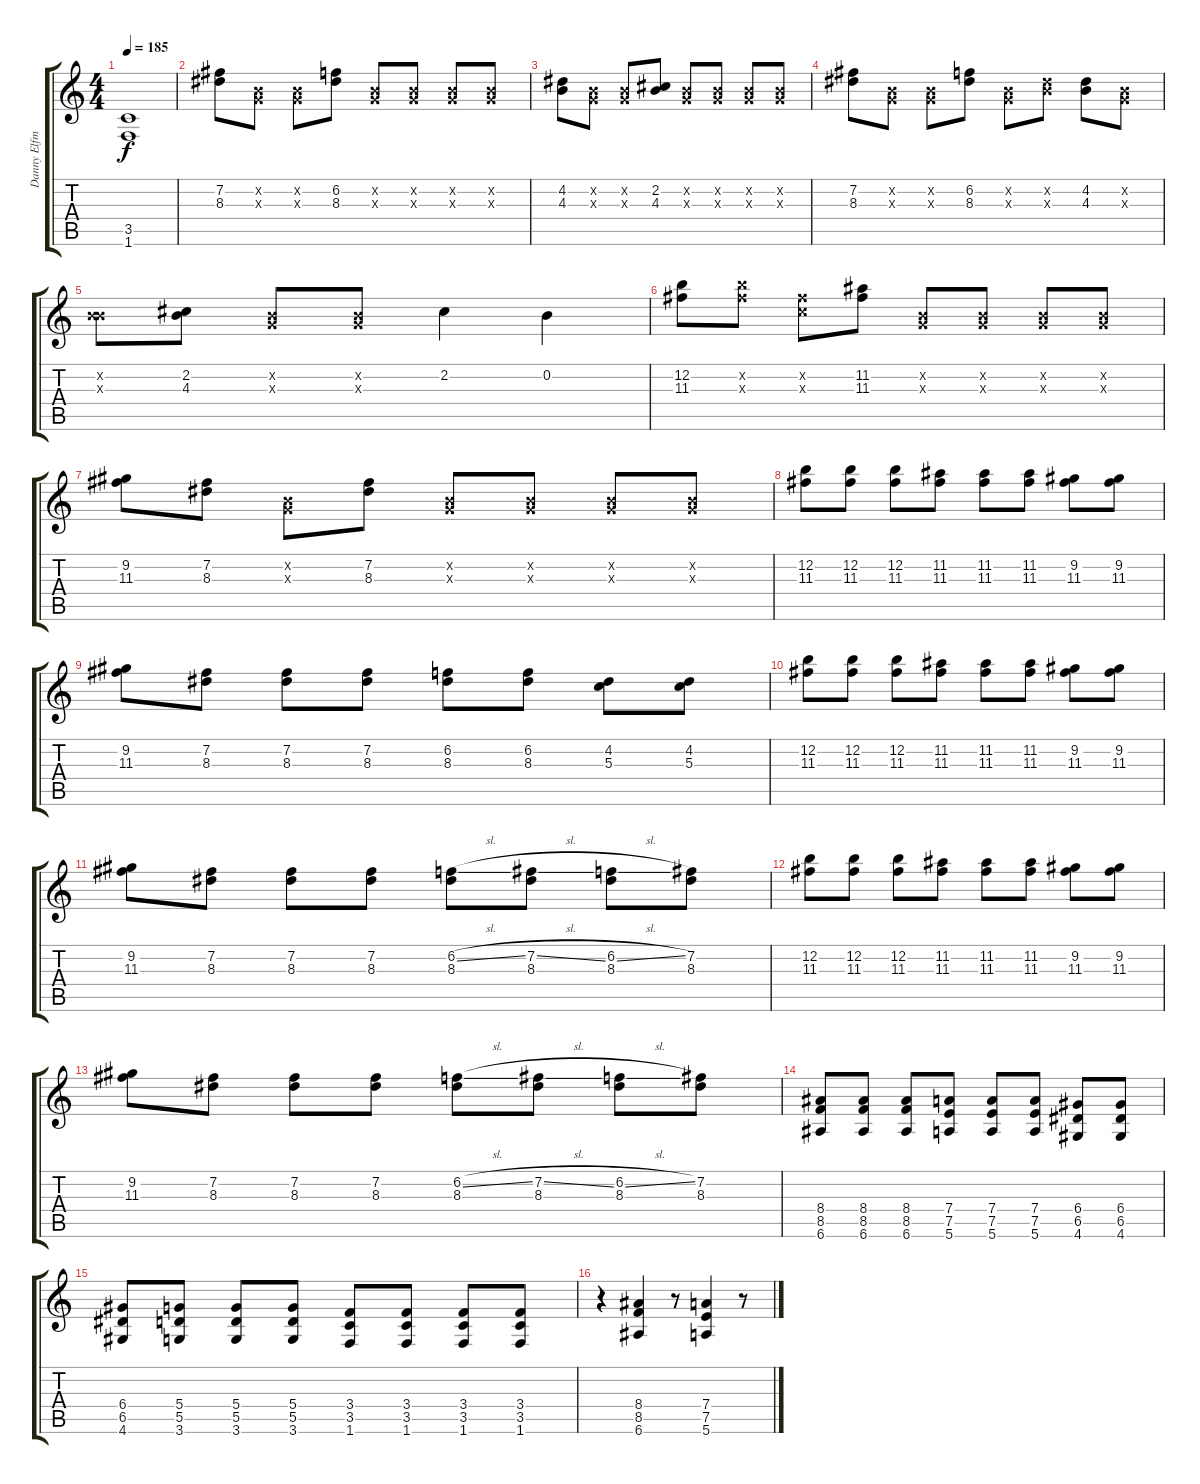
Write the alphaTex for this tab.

\track ("Danny Elfman" "Danny Elfm") {instrument distortionguitar}
\staff {score tabs}
\tuning (E4 B3 G3 D3 A2 E2) {hide}
\ts (4 4)
\tempo 185
\clef g2
\ks c
(3.5 1.6).1{dy f} |
(7.2 8.3).8 (0.2{x} 0.3{x}).8 (0.2{x} 0.3{x}).8 (6.2 8.3).8 (0.2{x} 0.3{x}).8 (0.2{x} 0.3{x}).8 (0.2{x} 0.3{x}).8 (0.2{x} 0.3{x}).8 |
(4.2 4.3).8 (0.2{x} 0.3{x}).8 (0.2{x} 0.3{x}).8 (2.2 4.3).8 (0.2{x} 0.3{x}).8 (0.2{x} 0.3{x}).8 (0.2{x} 0.3{x}).8 (0.2{x} 0.3{x}).8 |
(7.2 8.3).8 (0.2{x} 0.3{x}).8 (0.2{x} 0.3{x}).8 (6.2 8.3).8 (0.2{x} 0.3{x}).8 (4.2{x} 4.3{x}).8 (4.2 4.3).8 (0.2{x} 0.3{x}).8 |
(0.2{x} 4.3{x}).8 (2.2 4.3).8 (0.2{x} 0.3{x}).8 (0.2{x} 0.3{x}).8 2.2.4 0.2.4 |
(12.2 11.3).8 (12.2{x} 11.3{x}).8 (1.2{x} 11.3{x}).8 (11.2 11.3).8 (0.2{x} 0.3{x}).8 (0.2{x} 0.3{x}).8 (0.2{x} 0.3{x}).8 (0.2{x} 0.3{x}).8 |
(9.2 11.3).8 (7.2 8.3).8 (0.2{x} 0.3{x}).8 (7.2 8.3).8 (0.2{x} 0.3{x}).8 (0.2{x} 0.3{x}).8 (0.2{x} 0.3{x}).8 (0.2{x} 0.3{x}).8 |
(12.2 11.3).8 (12.2 11.3).8 (12.2 11.3).8 (11.2 11.3).8 (11.2 11.3).8 (11.2 11.3).8 (9.2 11.3).8 (9.2 11.3).8 |
(9.2 11.3).8 (7.2 8.3).8 (7.2 8.3).8 (7.2 8.3).8 (6.2 8.3).8 (6.2 8.3).8 (4.2 5.3).8 (4.2 5.3).8 |
(12.2 11.3).8 (12.2 11.3).8 (12.2 11.3).8 (11.2 11.3).8 (11.2 11.3).8 (11.2 11.3).8 (9.2 11.3).8 (9.2 11.3).8 |
(9.2 11.3).8 (7.2 8.3).8 (7.2 8.3).8 (7.2 8.3).8 (6.2{sl} 8.3).8 (7.2{sl} 8.3).8 (6.2{sl} 8.3).8 (7.2 8.3).8 |
(12.2 11.3).8 (12.2 11.3).8 (12.2 11.3).8 (11.2 11.3).8 (11.2 11.3).8 (11.2 11.3).8 (9.2 11.3).8 (9.2 11.3).8 |
(9.2 11.3).8 (7.2 8.3).8 (7.2 8.3).8 (7.2 8.3).8 (6.2{sl} 8.3).8 (7.2{sl} 8.3).8 (6.2{sl} 8.3).8 (7.2 8.3).8 |
(8.4 8.5 6.6).8 (8.4 8.5 6.6).8 (8.4 8.5 6.6).8 (7.4 7.5 5.6).8 (7.4 7.5 5.6).8 (7.4 7.5 5.6).8 (6.4 6.5 4.6).8 (6.4 6.5 4.6).8 |
(6.4 6.5 4.6).8 (5.4 5.5 3.6).8 (5.4 5.5 3.6).8 (5.4 5.5 3.6).8 (3.4 3.5 1.6).8 (3.4 3.5 1.6).8 (3.4 3.5 1.6).8 (3.4 3.5 1.6).8 |
r.4 (8.4 8.5 6.6).4 r.8 (7.4 7.5 5.6).4 r.8
